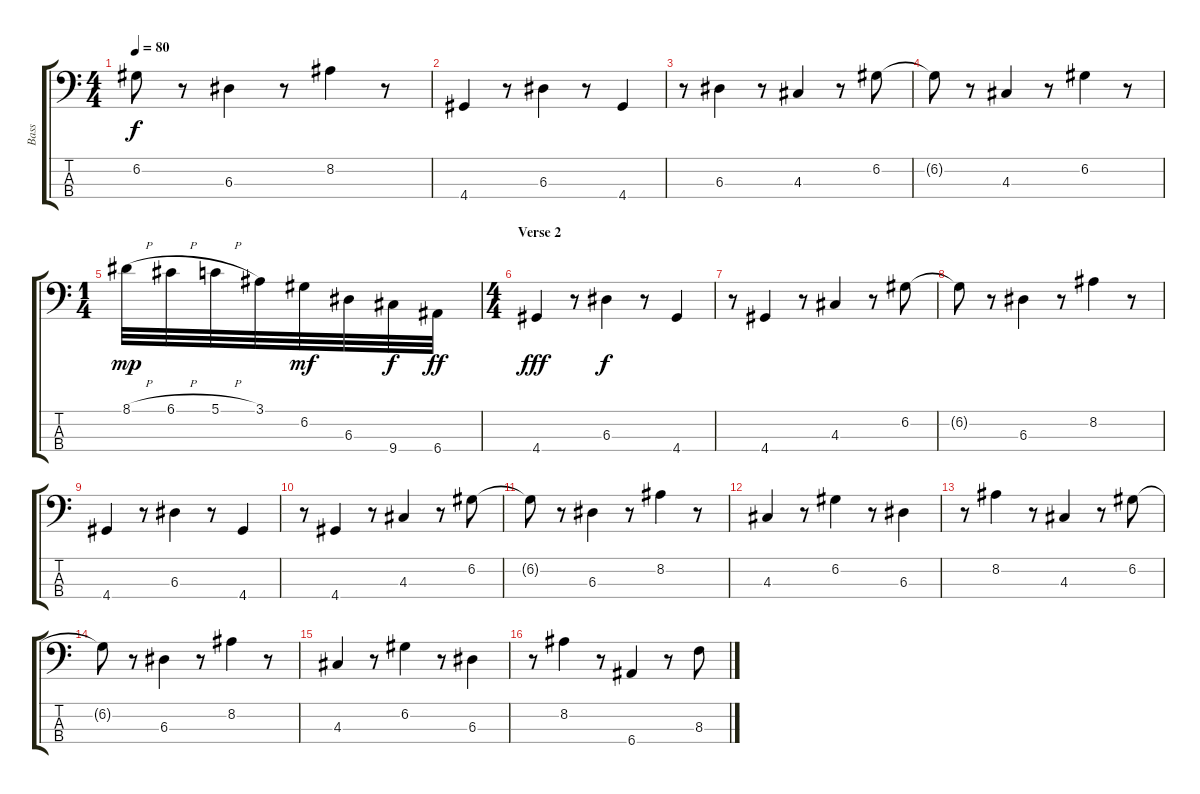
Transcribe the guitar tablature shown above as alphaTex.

\track ("Bass" "Bass") {instrument synthbass2}
\staff {score tabs}
\tuning (G2 D2 A1 E1) {hide}
\ts (4 4)
\tempo 80
\clef f4
\ks c
6.2{t}.8{dy f} r.8 6.3.4 r.8 8.2.4 r.8 |
4.4.4 r.8 6.3.4 r.8 4.4.4 |
r.8 6.3.4 r.8 4.3.4 r.8 6.2.8 |
6.2{t}.8 r.8 4.3.4 r.8 6.2.4 r.8 |
\ts (1 4)
8.1{h}.32{dy mp} 6.1{h}.32 5.1{h}.32 3.1.32 6.2.32{dy mf} 6.3.32 9.4.32{dy f} 6.4.32{dy ff} |
\ts (4 4)
\section ("" "Verse 2")
4.4.4{dy fff} r.8 6.3.4{dy f} r.8 4.4.4 |
r.8 4.4.4 r.8 4.3.4 r.8 6.2.8 |
6.2{t}.8 r.8 6.3.4 r.8 8.2.4 r.8 |
4.4.4 r.8 6.3.4 r.8 4.4.4 |
r.8 4.4.4 r.8 4.3.4 r.8 6.2.8 |
6.2{t}.8 r.8 6.3.4 r.8 8.2.4 r.8 |
4.3.4 r.8 6.2.4 r.8 6.3.4 |
r.8 8.2.4 r.8 4.3.4 r.8 6.2.8 |
6.2{t}.8 r.8 6.3.4 r.8 8.2.4 r.8 |
4.3.4 r.8 6.2.4 r.8 6.3.4 |
r.8 8.2.4 r.8 6.4.4 r.8 8.3.8
